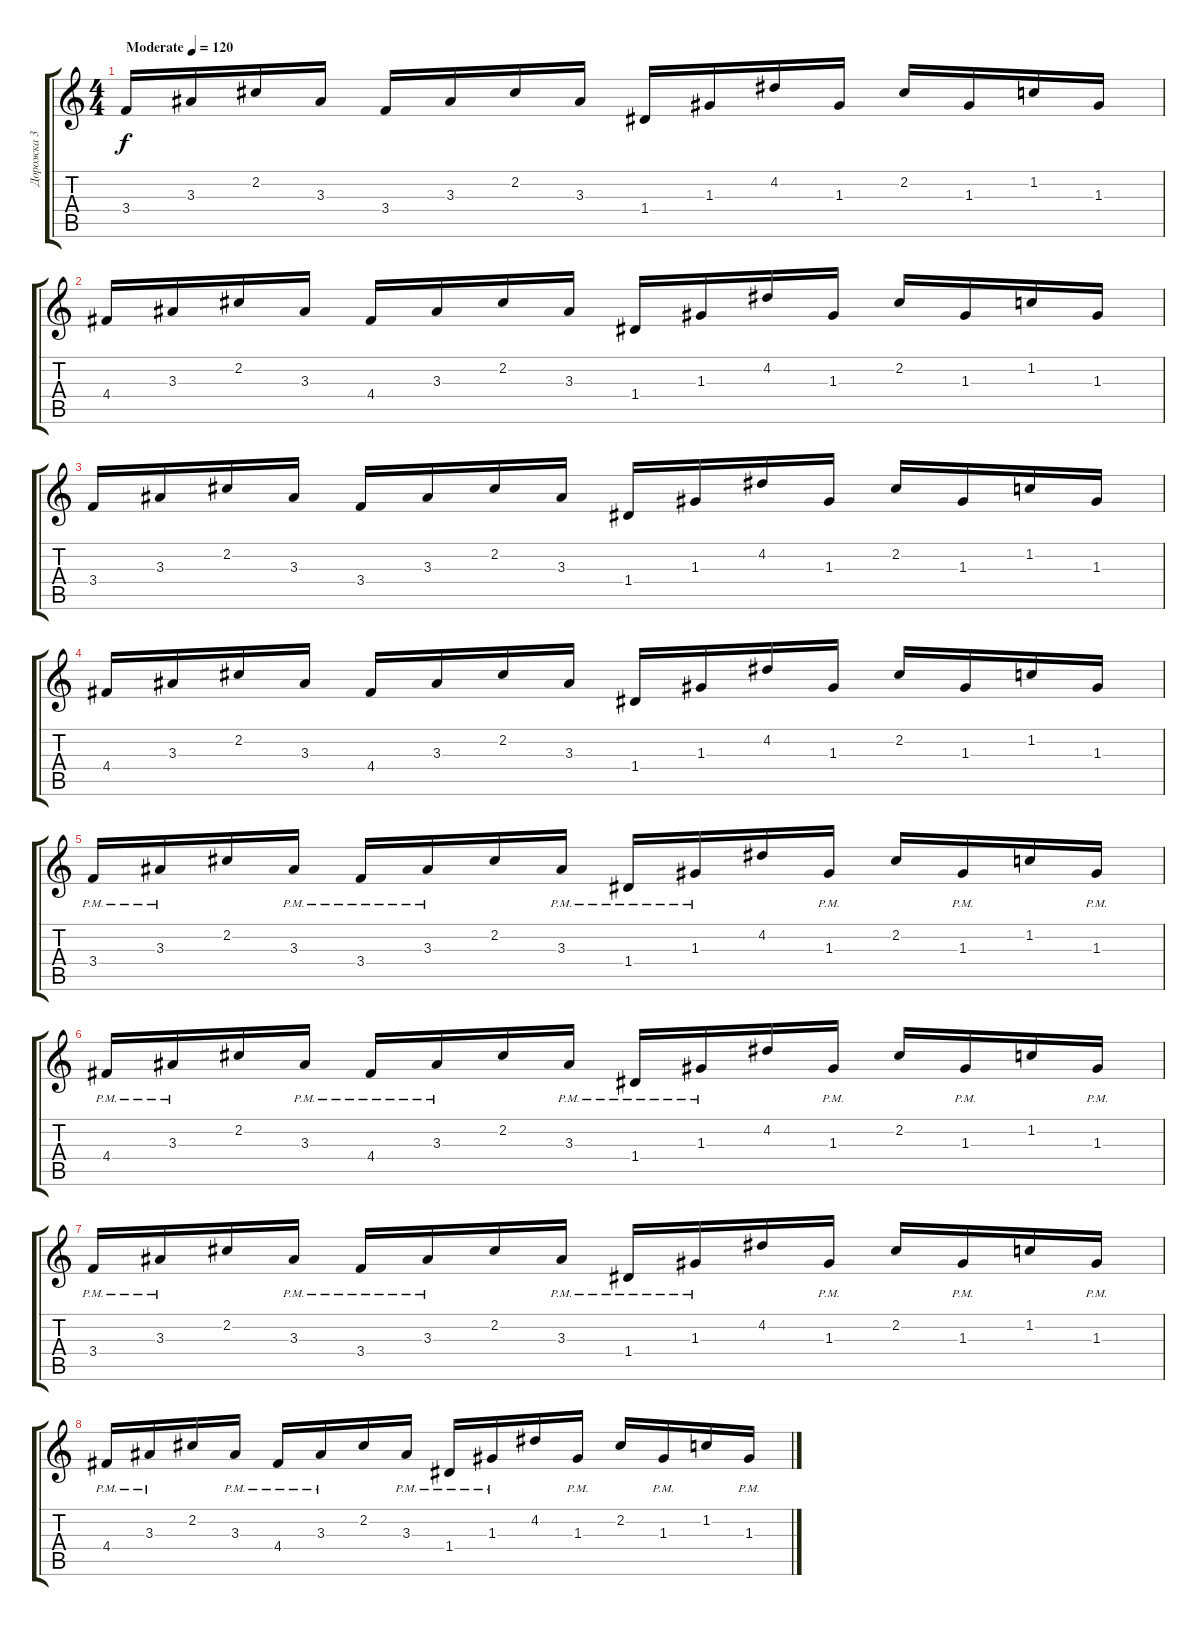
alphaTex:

\track ("Дорожка 3" "Дорожка 3") {instrument distortionguitar}
\staff {score tabs}
\tuning (E4 B3 G3 D3 A2 E2) {hide}
\ts (4 4)
\tempo (120 "Moderate")
\clef g2
\ks c
3.4.16{dy f instrument distortionguitar} 3.3.16 2.2.16 3.3.16 3.4.16 3.3.16 2.2.16 3.3.16 1.4.16 1.3.16 4.2.16 1.3.16 2.2.16 1.3.16 1.2.16 1.3.16 |
4.4.16 3.3.16 2.2.16 3.3.16 4.4.16 3.3.16 2.2.16 3.3.16 1.4.16 1.3.16 4.2.16 1.3.16 2.2.16 1.3.16 1.2.16 1.3.16 |
3.4.16 3.3.16 2.2.16 3.3.16 3.4.16 3.3.16 2.2.16 3.3.16 1.4.16 1.3.16 4.2.16 1.3.16 2.2.16 1.3.16 1.2.16 1.3.16 |
4.4.16 3.3.16 2.2.16 3.3.16 4.4.16 3.3.16 2.2.16 3.3.16 1.4.16 1.3.16 4.2.16 1.3.16 2.2.16 1.3.16 1.2.16 1.3.16 |
3.4{pm}.16 3.3{pm}.16 2.2.16 3.3{pm}.16 3.4{pm}.16 3.3{pm}.16 2.2.16 3.3{pm}.16 1.4{pm}.16 1.3{pm}.16 4.2.16 1.3{pm}.16 2.2.16 1.3{pm}.16 1.2.16 1.3{pm}.16 |
4.4{pm}.16 3.3{pm}.16 2.2.16 3.3{pm}.16 4.4{pm}.16 3.3{pm}.16 2.2.16 3.3{pm}.16 1.4{pm}.16 1.3{pm}.16 4.2.16 1.3{pm}.16 2.2.16 1.3{pm}.16 1.2.16 1.3{pm}.16 |
3.4{pm}.16 3.3{pm}.16 2.2.16 3.3{pm}.16 3.4{pm}.16 3.3{pm}.16 2.2.16 3.3{pm}.16 1.4{pm}.16 1.3{pm}.16 4.2.16 1.3{pm}.16 2.2.16 1.3{pm}.16 1.2.16 1.3{pm}.16 |
4.4{pm}.16 3.3{pm}.16 2.2.16 3.3{pm}.16 4.4{pm}.16 3.3{pm}.16 2.2.16 3.3{pm}.16 1.4{pm}.16 1.3{pm}.16 4.2.16 1.3{pm}.16 2.2.16 1.3{pm}.16 1.2.16 1.3{pm}.16
